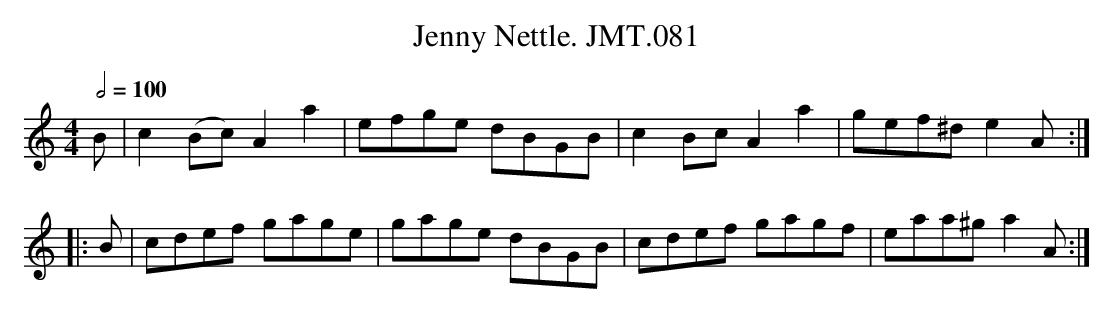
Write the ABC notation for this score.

X:1
T:Jenny Nettle. JMT.081
M:4/4
L:1/8
Q:1/2=100
K:C
B|c2(Bc)A2a2|efge dBGB|c2BcA2a2|gef^de2A:|
|:B|cdef gage|gage dBGB|cdef gagf|eaa^ga2A:|
